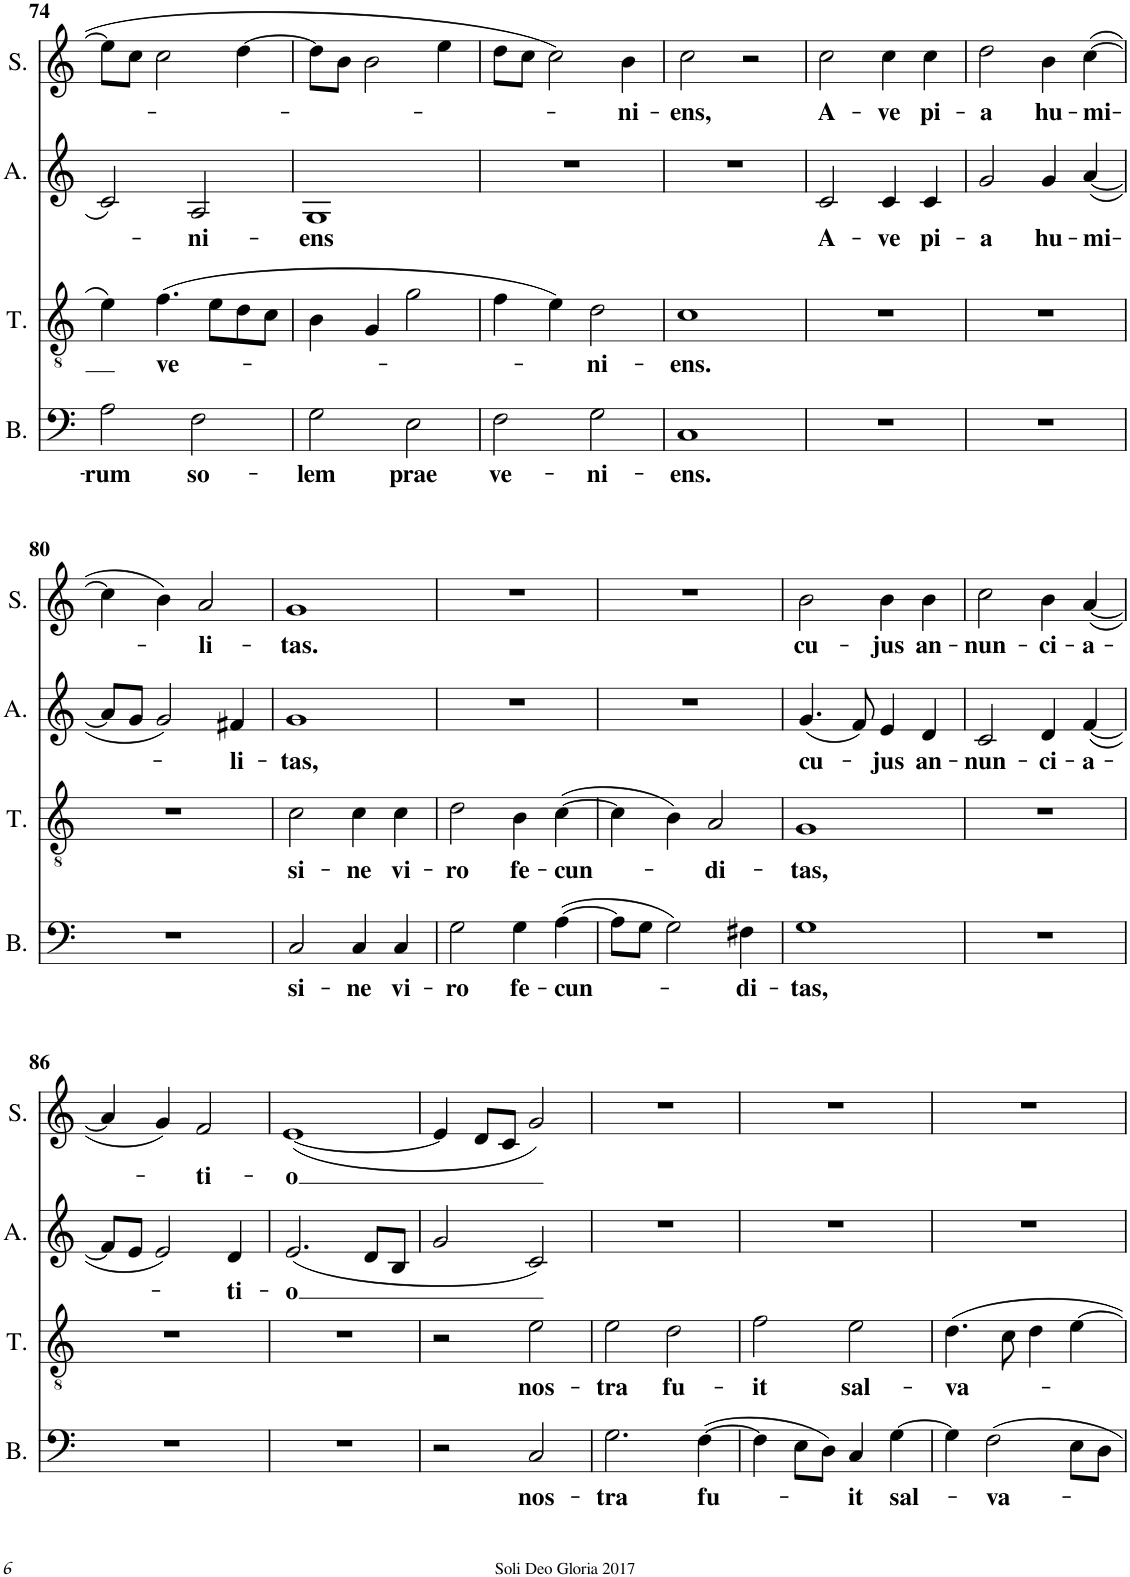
**kern	**text	**kern	**text	**kern	**text	**kern	**text
*part4	*part4	*part3	*part3	*part2	*part2	*part1	*part1
*staff4	*staff4	*staff3	*staff3	*staff2	*staff2	*staff1	*staff1
*I"Basse	*	*I"Ténor	*	*I"Alto	*	*I"Soprano	*
*I'B.	*	*I'T.	*	*I'A.	*	*I'S.	*
!!LO:PB:g=z
*clefF4	*	*clefGv2	*	*clefG2	*	*clefG2	*
*k[]	*	*k[]	*	*k[]	*	*k[]	*
*M2/2	*	*M2/2	*	*M2/2	*	*M2/2	*
*met(c|)	*	*met(c|)	*	*met(c|)	*	*met(c|)	*
=74	=74	=74	=74	=74	=74	=74	=74
!	!LO:LY:b	!	!	!	!	!	!
2A\	-rum	4e\	.	2c/	.	8ee\L]	.
.	.	.	.	.	.	8cc\J	.
!	!	!	!LO:LY:b	!	!	!	!
.	.	(4.f\	ve-	.	.	2cc\	.
!	!LO:LY:b	!	!	!	!LO:LY:b	!	!
2F\	so-	.	.	2A/	-ni-	.	.
.	.	8e\L	.	.	.	.	.
.	.	8d\	.	.	.	[4dd\	.
.	.	8c\J	.	.	.	.	.
=75	=75	=75	=75	=75	=75	=75	=75
!	!LO:LY:b	!	!	!	!LO:LY:b	!	!
2G\	-lem	4B\	.	1G	-ens	8dd\L]	.
.	.	.	.	.	.	8b\J	.
.	.	4G/	.	.	.	2b\	.
!	!LO:LY:b	!	!	!	!	!	!
2E\	prae	2g\	.	.	.	.	.
.	.	.	.	.	.	4ee\	.
=76	=76	=76	=76	=76	=76	=76	=76
!	!LO:LY:b	!	!	!	!	!	!
2F\	ve-	4f\	.	1r	.	8dd\L	.
.	.	.	.	.	.	8cc\J	.
.	.	4e\)	.	.	.	2cc\	.
!	!LO:LY:b	!	!LO:LY:b	!	!	!	!
2G\	-ni-	2d\	-ni-	.	.	.	.
!	!	!	!	!	!	!	!LO:LY:b
.	.	.	.	.	.	4b\	-ni-
=77	=77	=77	=77	=77	=77	=77	=77
!	!LO:LY:b	!	!LO:LY:b	!	!	!	!LO:LY:b
1C	-ens.	1c	-ens.	1r	.	2cc\	-ens,
.	.	.	.	.	.	2r	.
=78	=78	=78	=78	=78	=78	=78	=78
!	!	!	!	!	!LO:LY:b	!	!LO:LY:b
1r	.	1r	.	2c/	A-	2cc\	A-
!	!	!	!	!	!LO:LY:b	!	!LO:LY:b
.	.	.	.	4c/	-ve	4cc\	-ve
!	!	!	!	!	!LO:LY:b	!	!LO:LY:b
.	.	.	.	4c/	pi-	4cc\	pi-
=79	=79	=79	=79	=79	=79	=79	=79
!	!	!	!	!	!LO:LY:b	!	!LO:LY:b
1r	.	1r	.	2g/	-a	2dd\	-a
!	!	!	!	!	!LO:LY:b	!	!LO:LY:b
.	.	.	.	4g/	hu-	4b\	hu-
!	!	!	!	!	!LO:LY:b	!	!LO:LY:b
.	.	.	.	([4a/	-mi-	([4cc\	-mi-
!!LO:LB:g=z
=80	=80	=80	=80	=80	=80	=80	=80
1r	.	1r	.	8a/L]	.	4cc\]	.
.	.	.	.	8g/J	.	.	.
.	.	.	.	2g/)	.	4b\)	.
!	!	!	!	!	!	!	!LO:LY:b
.	.	.	.	.	.	2a/	-li-
!	!	!	!	!	!LO:LY:b	!	!
.	.	.	.	4f#X/	-li-	.	.
=81	=81	=81	=81	=81	=81	=81	=81
!	!LO:LY:b	!	!LO:LY:b	!	!LO:LY:b	!	!LO:LY:b
2C/	si-	2c\	si-	1g	-tas,	1g	-tas.
!	!LO:LY:b	!	!LO:LY:b	!	!	!	!
4C/	-ne	4c\	-ne	.	.	.	.
!	!LO:LY:b	!	!LO:LY:b	!	!	!	!
4C/	vi-	4c\	vi-	.	.	.	.
=82	=82	=82	=82	=82	=82	=82	=82
!	!LO:LY:b	!	!LO:LY:b	!	!	!	!
2G\	-ro	2d\	-ro	1r	.	1r	.
!	!LO:LY:b	!	!LO:LY:b	!	!	!	!
4G\	fe-	4B\	fe-	.	.	.	.
!	!LO:LY:b	!	!LO:LY:b	!	!	!	!
([4A\	-cun-	([4c\	-cun-	.	.	.	.
=83	=83	=83	=83	=83	=83	=83	=83
8A\L]	.	4c\]	.	1r	.	1r	.
8G\J	.	.	.	.	.	.	.
2G\)	.	4B\)	.	.	.	.	.
!	!	!	!LO:LY:b	!	!	!	!
.	.	2A/	-di-	.	.	.	.
!	!LO:LY:b	!	!	!	!	!	!
4F#X\	-di-	.	.	.	.	.	.
=84	=84	=84	=84	=84	=84	=84	=84
!	!LO:LY:b	!	!LO:LY:b	!	!LO:LY:b	!	!LO:LY:b
1G	-tas,	1G	-tas,	(4.g/	cu-	2b\	cu-
.	.	.	.	8f/)	.	.	.
!	!	!	!	!	!LO:LY:b	!	!LO:LY:b
.	.	.	.	4e/	-jus	4b\	-jus
!	!	!	!	!	!LO:LY:b	!	!LO:LY:b
.	.	.	.	4d/	an-	4b\	an-
=85	=85	=85	=85	=85	=85	=85	=85
!	!	!	!	!	!LO:LY:b	!	!LO:LY:b
1r	.	1r	.	2c/	-nun-	2cc\	-nun-
!	!	!	!	!	!LO:LY:b	!	!LO:LY:b
.	.	.	.	4d/	-ci-	4b\	-ci-
!	!	!	!	!	!LO:LY:b	!	!LO:LY:b
.	.	.	.	([4f/	-a-	([4a/	-a-
!!LO:LB:g=z
=86	=86	=86	=86	=86	=86	=86	=86
1r	.	1r	.	8f/L]	.	4a/]	.
.	.	.	.	8e/J	.	.	.
.	.	.	.	2e/)	.	4g/)	.
!	!	!	!	!	!	!	!LO:LY:b
.	.	.	.	.	.	2f/	-ti-
!	!	!	!	!	!LO:LY:b	!	!
.	.	.	.	4d/	-ti-	.	.
=87	=87	=87	=87	=87	=87	=87	=87
!	!	!	!	!	!LO:LY:b	!	!LO:LY:b
1r	.	1r	.	(2.e/	-o	([1e	-o
.	.	.	.	8d/L	.	.	.
.	.	.	.	8B/J	.	.	.
=88	=88	=88	=88	=88	=88	=88	=88
2r	.	2r	.	2g/	.	4e/]	.
.	.	.	.	.	.	8d/L	.
.	.	.	.	.	.	8c/J	.
!	!LO:LY:b	!	!LO:LY:b	!	!	!	!
2C/	nos-	2e\	nos-	2c/)	.	2g/)	.
=89	=89	=89	=89	=89	=89	=89	=89
!	!LO:LY:b	!	!LO:LY:b	!	!	!	!
2.G\	-tra	2e\	-tra	1r	.	1r	.
!	!	!	!LO:LY:b	!	!	!	!
.	.	2d\	fu-	.	.	.	.
!	!LO:LY:b	!	!	!	!	!	!
([4F\	fu-	.	.	.	.	.	.
=90	=90	=90	=90	=90	=90	=90	=90
!	!	!	!LO:LY:b	!	!	!	!
4F\]	.	2f\	-it	1r	.	1r	.
8E\L	.	.	.	.	.	.	.
8D\J)	.	.	.	.	.	.	.
!	!LO:LY:b	!	!LO:LY:b	!	!	!	!
4C/	-it	2e\	sal-	.	.	.	.
!	!LO:LY:b	!	!	!	!	!	!
[4G\	sal-	.	.	.	.	.	.
=91	=91	=91	=91	=91	=91	=91	=91
!	!	!	!LO:LY:b	!	!	!	!
4G\]	.	4.d\	-va-	1r	.	1r	.
!	!LO:LY:b	!	!	!	!	!	!
2F\	-va-	.	.	.	.	.	.
.	.	8c\	.	.	.	.	.
.	.	4d\	.	.	.	.	.
8E\L	.	[4e\	.	.	.	.	.
8D\J	.	.	.	.	.	.	.
=	=	=	=	=	=	=	=
*-	*-	*-	*-	*-	*-	*-	*-
